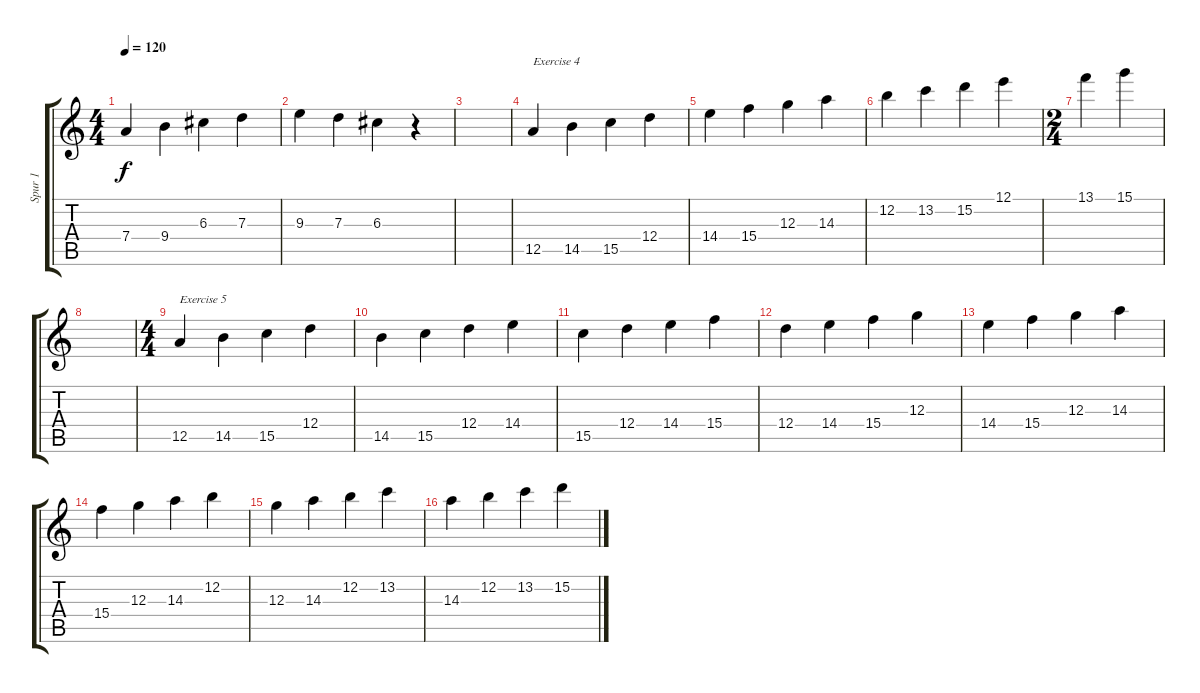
\track ("Spur 1" "Spur 1") {instrument acousticguitarnylon}
\staff {score tabs}
\tuning (E4 B3 G3 D3 A2 E2) {hide}
\ts (4 4)
\tempo 120
\clef g2
\ks c
7.4.4{dy f} 9.4.4 6.3.4 7.3.4 |
9.3.4 7.3.4 6.3.4 r.4 |
|
12.5.4{txt "Exercise 4"} 14.5.4 15.5.4 12.4.4 |
14.4.4 15.4.4 12.3.4 14.3.4 |
12.2.4 13.2.4 15.2.4 12.1.4 |
\ts (2 4)
13.1.4 15.1.4 |
|
\ts (4 4)
12.5.4{txt "Exercise 5"} 14.5.4 15.5.4 12.4.4 |
14.5.4 15.5.4 12.4.4 14.4.4 |
15.5.4 12.4.4 14.4.4 15.4.4 |
12.4.4 14.4.4 15.4.4 12.3.4 |
14.4.4 15.4.4 12.3.4 14.3.4 |
15.4.4 12.3.4 14.3.4 12.2.4 |
12.3.4 14.3.4 12.2.4 13.2.4 |
14.3.4 12.2.4 13.2.4 15.2.4
